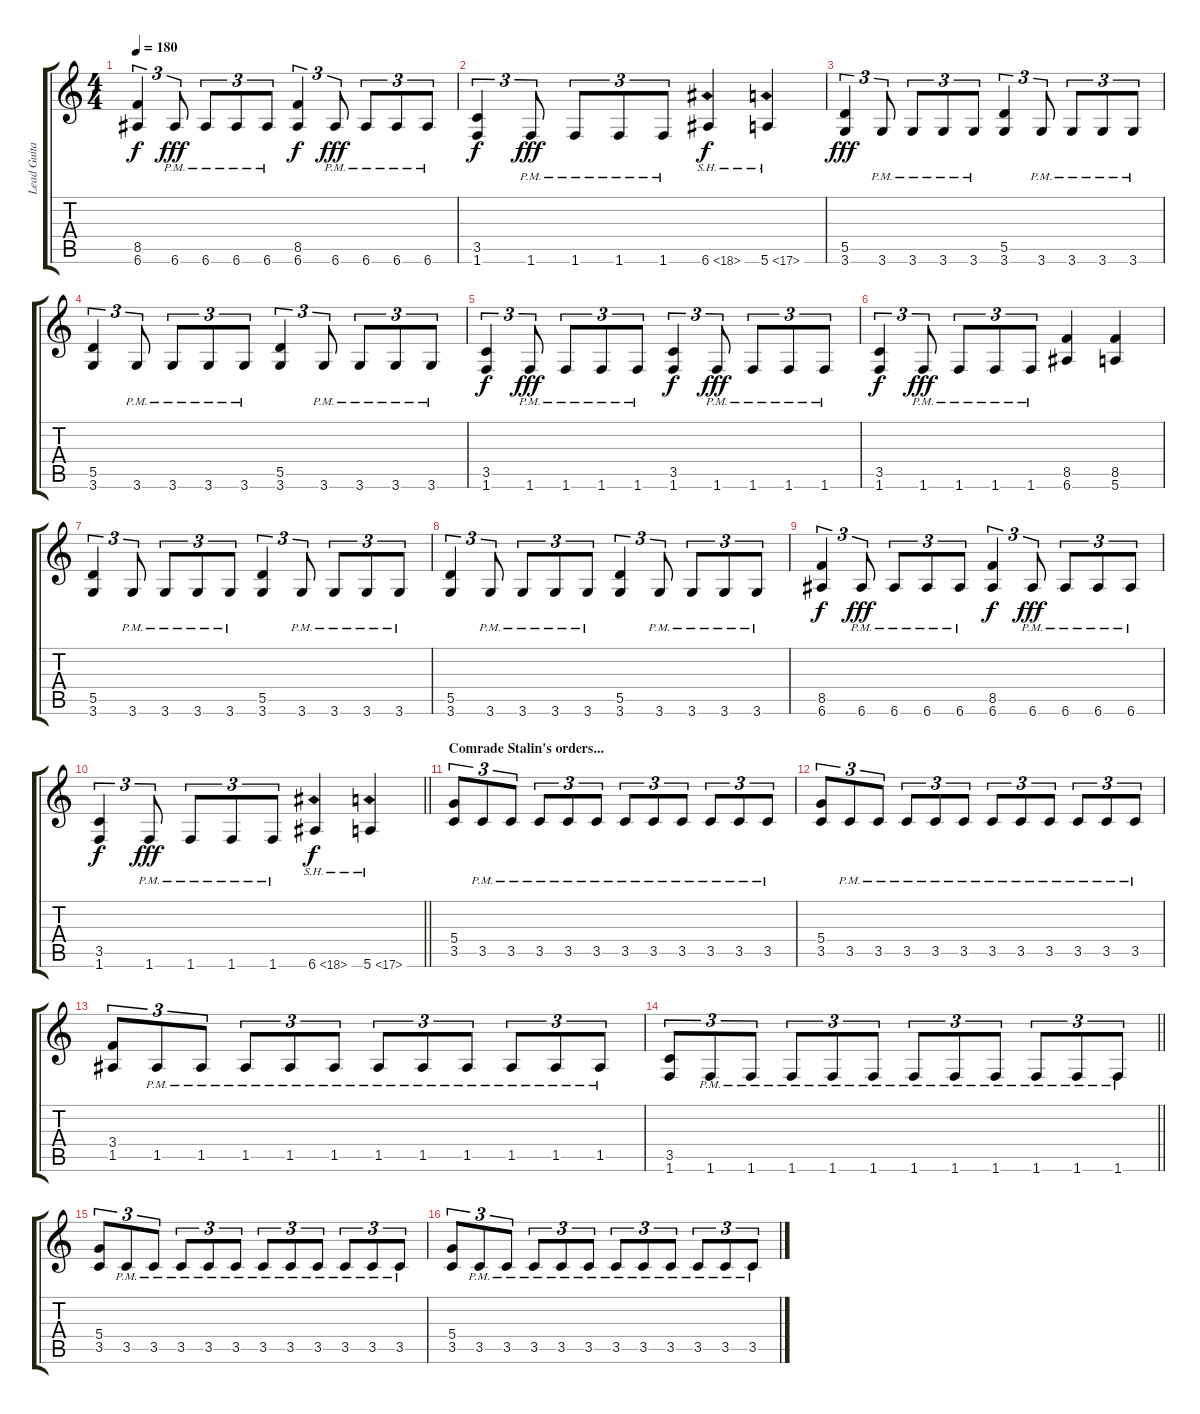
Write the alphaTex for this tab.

\track ("Lead Guitar" "Lead Guita") {instrument distortionguitar}
\staff {score tabs}
\tuning (E4 B3 G3 D3 A2 E2) {hide}
\ts (4 4)
\tempo 180
\clef g2
\ks c
(8.5 6.6).4{tu (3 2) dy f} 6.6{pm}.8{tu (3 2) dy fff} 6.6{pm}.8{tu (3 2)} 6.6{pm}.8{tu (3 2)} 6.6{pm}.8{tu (3 2)} (8.5 6.6).4{tu (3 2) dy f} 6.6{pm}.8{tu (3 2) dy fff} 6.6{pm}.8{tu (3 2)} 6.6{pm}.8{tu (3 2)} 6.6{pm}.8{tu (3 2)} |
(3.5 1.6).4{tu (3 2) dy f} 1.6{pm}.8{tu (3 2) dy fff} 1.6{pm}.8{tu (3 2)} 1.6{pm}.8{tu (3 2)} 1.6{pm}.8{tu (3 2)} 6.6{sh 12}.4{dy f} 5.6{sh 12}.4 |
(5.5 3.6).4{tu (3 2) dy fff} 3.6{pm}.8{tu (3 2)} 3.6{pm}.8{tu (3 2)} 3.6{pm}.8{tu (3 2)} 3.6{pm}.8{tu (3 2)} (5.5 3.6).4{tu (3 2)} 3.6{pm}.8{tu (3 2)} 3.6{pm}.8{tu (3 2)} 3.6{pm}.8{tu (3 2)} 3.6{pm}.8{tu (3 2)} |
(5.5 3.6).4{tu (3 2)} 3.6{pm}.8{tu (3 2)} 3.6{pm}.8{tu (3 2)} 3.6{pm}.8{tu (3 2)} 3.6{pm}.8{tu (3 2)} (5.5 3.6).4{tu (3 2)} 3.6{pm}.8{tu (3 2)} 3.6{pm}.8{tu (3 2)} 3.6{pm}.8{tu (3 2)} 3.6{pm}.8{tu (3 2)} |
(3.5 1.6).4{tu (3 2) dy f} 1.6{pm}.8{tu (3 2) dy fff} 1.6{pm}.8{tu (3 2)} 1.6{pm}.8{tu (3 2)} 1.6{pm}.8{tu (3 2)} (3.5 1.6).4{tu (3 2) dy f} 1.6{pm}.8{tu (3 2) dy fff} 1.6{pm}.8{tu (3 2)} 1.6{pm}.8{tu (3 2)} 1.6{pm}.8{tu (3 2)} |
(3.5 1.6).4{tu (3 2) dy f} 1.6{pm}.8{tu (3 2) dy fff} 1.6{pm}.8{tu (3 2)} 1.6{pm}.8{tu (3 2)} 1.6{pm}.8{tu (3 2)} (8.5 6.6).4 (8.5 5.6).4 |
(5.5 3.6).4{tu (3 2)} 3.6{pm}.8{tu (3 2)} 3.6{pm}.8{tu (3 2)} 3.6{pm}.8{tu (3 2)} 3.6{pm}.8{tu (3 2)} (5.5 3.6).4{tu (3 2)} 3.6{pm}.8{tu (3 2)} 3.6{pm}.8{tu (3 2)} 3.6{pm}.8{tu (3 2)} 3.6{pm}.8{tu (3 2)} |
(5.5 3.6).4{tu (3 2)} 3.6{pm}.8{tu (3 2)} 3.6{pm}.8{tu (3 2)} 3.6{pm}.8{tu (3 2)} 3.6{pm}.8{tu (3 2)} (5.5 3.6).4{tu (3 2)} 3.6{pm}.8{tu (3 2)} 3.6{pm}.8{tu (3 2)} 3.6{pm}.8{tu (3 2)} 3.6{pm}.8{tu (3 2)} |
(8.5 6.6).4{tu (3 2) dy f} 6.6{pm}.8{tu (3 2) dy fff} 6.6{pm}.8{tu (3 2)} 6.6{pm}.8{tu (3 2)} 6.6{pm}.8{tu (3 2)} (8.5 6.6).4{tu (3 2) dy f} 6.6{pm}.8{tu (3 2) dy fff} 6.6{pm}.8{tu (3 2)} 6.6{pm}.8{tu (3 2)} 6.6{pm}.8{tu (3 2)} |
\barLineRight lightlight
(3.5 1.6).4{tu (3 2) dy f} 1.6{pm}.8{tu (3 2) dy fff} 1.6{pm}.8{tu (3 2)} 1.6{pm}.8{tu (3 2)} 1.6{pm}.8{tu (3 2)} 6.6{sh 12}.4{dy f} 5.6{sh 12}.4 |
\section ("" "Comrade Stalin's orders...")
(5.4 3.5).8{tu (3 2)} 3.5{pm}.8{tu (3 2)} 3.5{pm}.8{tu (3 2)} 3.5{pm}.8{tu (3 2)} 3.5{pm}.8{tu (3 2)} 3.5{pm}.8{tu (3 2)} 3.5{pm}.8{tu (3 2)} 3.5{pm}.8{tu (3 2)} 3.5{pm}.8{tu (3 2)} 3.5{pm}.8{tu (3 2)} 3.5{pm}.8{tu (3 2)} 3.5{pm}.8{tu (3 2)} |
(5.4 3.5).8{tu (3 2)} 3.5{pm}.8{tu (3 2)} 3.5{pm}.8{tu (3 2)} 3.5{pm}.8{tu (3 2)} 3.5{pm}.8{tu (3 2)} 3.5{pm}.8{tu (3 2)} 3.5{pm}.8{tu (3 2)} 3.5{pm}.8{tu (3 2)} 3.5{pm}.8{tu (3 2)} 3.5{pm}.8{tu (3 2)} 3.5{pm}.8{tu (3 2)} 3.5{pm}.8{tu (3 2)} |
(3.4 1.5).8{tu (3 2)} 1.5{pm}.8{tu (3 2)} 1.5{pm}.8{tu (3 2)} 1.5{pm}.8{tu (3 2)} 1.5{pm}.8{tu (3 2)} 1.5{pm}.8{tu (3 2)} 1.5{pm}.8{tu (3 2)} 1.5{pm}.8{tu (3 2)} 1.5{pm}.8{tu (3 2)} 1.5{pm}.8{tu (3 2)} 1.5{pm}.8{tu (3 2)} 1.5{pm}.8{tu (3 2)} |
\barLineRight lightlight
(3.5 1.6).8{tu (3 2)} 1.6{pm}.8{tu (3 2)} 1.6{pm}.8{tu (3 2)} 1.6{pm}.8{tu (3 2)} 1.6{pm}.8{tu (3 2)} 1.6{pm}.8{tu (3 2)} 1.6{pm}.8{tu (3 2)} 1.6{pm}.8{tu (3 2)} 1.6{pm}.8{tu (3 2)} 1.6{pm}.8{tu (3 2)} 1.6{pm}.8{tu (3 2)} 1.6{pm}.8{tu (3 2)} |
(5.4 3.5).8{tu (3 2)} 3.5{pm}.8{tu (3 2)} 3.5{pm}.8{tu (3 2)} 3.5{pm}.8{tu (3 2)} 3.5{pm}.8{tu (3 2)} 3.5{pm}.8{tu (3 2)} 3.5{pm}.8{tu (3 2)} 3.5{pm}.8{tu (3 2)} 3.5{pm}.8{tu (3 2)} 3.5{pm}.8{tu (3 2)} 3.5{pm}.8{tu (3 2)} 3.5{pm}.8{tu (3 2)} |
(5.4 3.5).8{tu (3 2)} 3.5{pm}.8{tu (3 2)} 3.5{pm}.8{tu (3 2)} 3.5{pm}.8{tu (3 2)} 3.5{pm}.8{tu (3 2)} 3.5{pm}.8{tu (3 2)} 3.5{pm}.8{tu (3 2)} 3.5{pm}.8{tu (3 2)} 3.5{pm}.8{tu (3 2)} 3.5{pm}.8{tu (3 2)} 3.5{pm}.8{tu (3 2)} 3.5{pm}.8{tu (3 2)}
